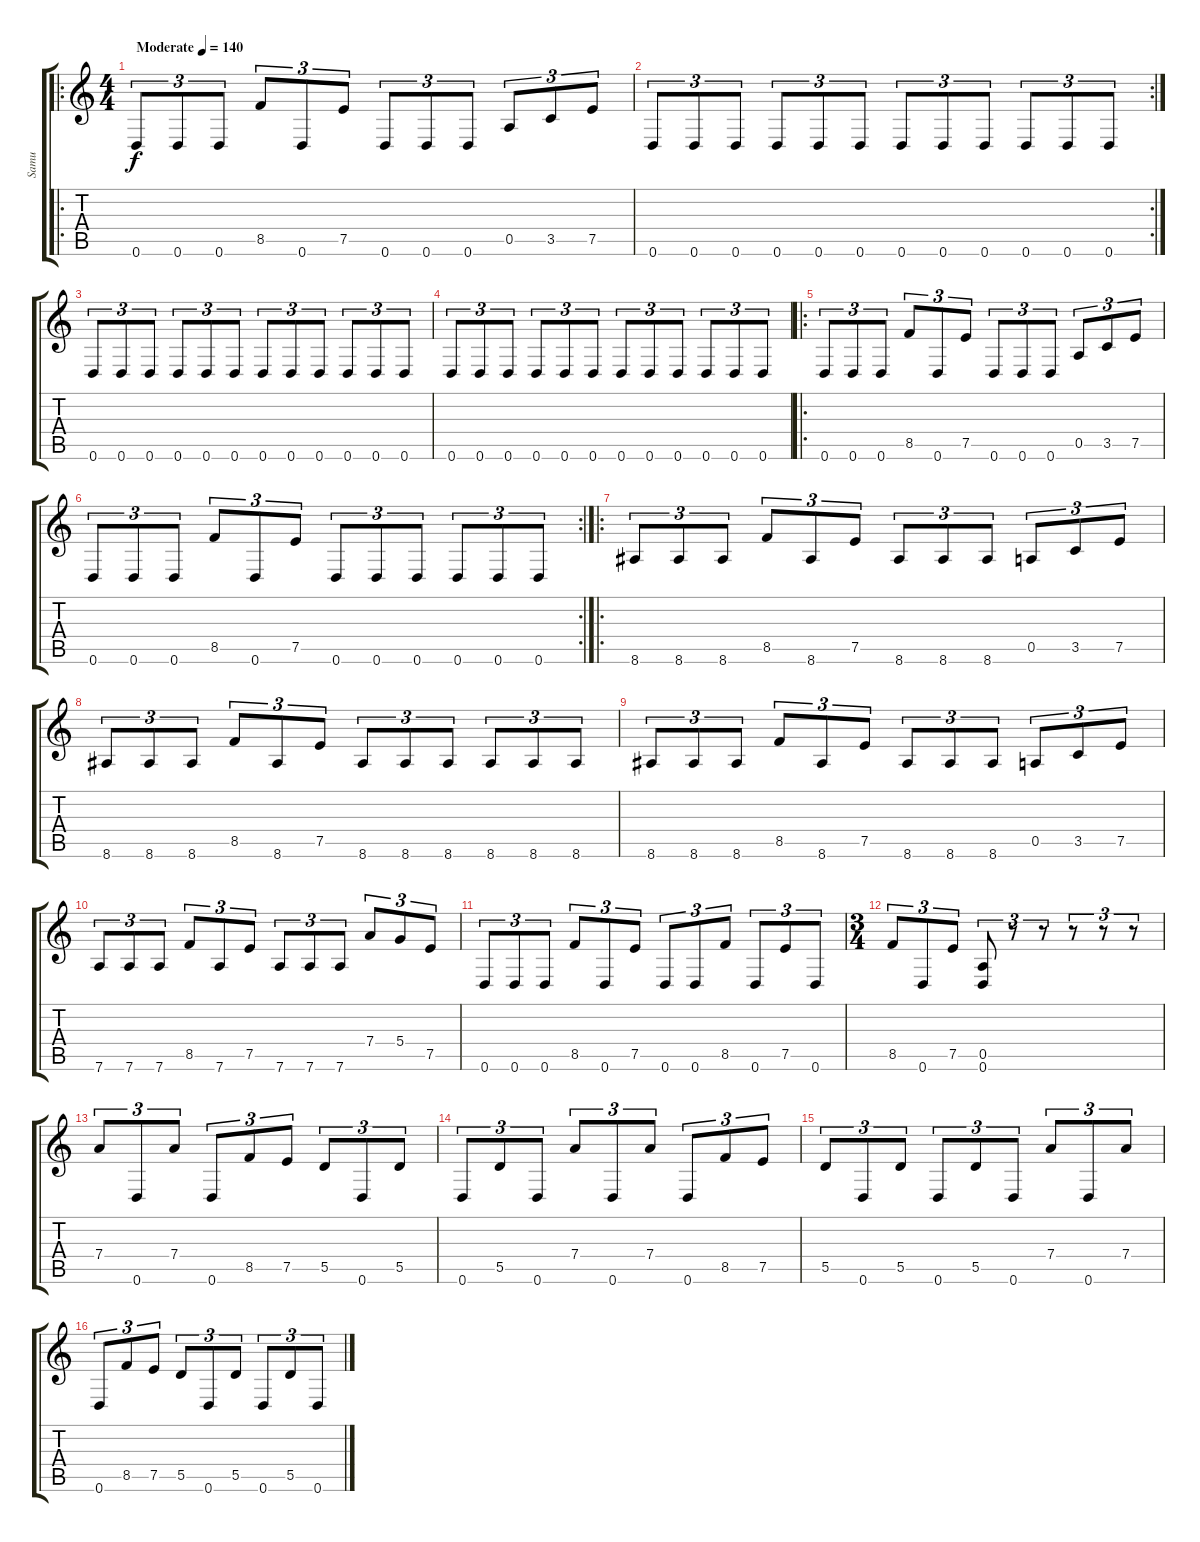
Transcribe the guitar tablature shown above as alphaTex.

\track ("Samu" "Samu") {instrument distortionguitar}
\staff {score tabs}
\tuning (E4 A3 G3 D3 A2 D2) {hide}
\ro
\ts (4 4)
\tempo (140 "Moderate")
\clef g2
\ks c
0.6.8{tu (3 2) dy f instrument distortionguitar} 0.6.8{tu (3 2)} 0.6.8{tu (3 2)} 8.5.8{tu (3 2)} 0.6.8{tu (3 2)} 7.5.8{tu (3 2)} 0.6.8{tu (3 2)} 0.6.8{tu (3 2)} 0.6.8{tu (3 2)} 0.5.8{tu (3 2)} 3.5.8{tu (3 2)} 7.5.8{tu (3 2)} |
\rc 2
0.6.8{tu (3 2)} 0.6.8{tu (3 2)} 0.6.8{tu (3 2)} 0.6.8{tu (3 2)} 0.6.8{tu (3 2)} 0.6.8{tu (3 2)} 0.6.8{tu (3 2)} 0.6.8{tu (3 2)} 0.6.8{tu (3 2)} 0.6.8{tu (3 2)} 0.6.8{tu (3 2)} 0.6.8{tu (3 2)} |
0.6.8{tu (3 2)} 0.6.8{tu (3 2)} 0.6.8{tu (3 2)} 0.6.8{tu (3 2)} 0.6.8{tu (3 2)} 0.6.8{tu (3 2)} 0.6.8{tu (3 2)} 0.6.8{tu (3 2)} 0.6.8{tu (3 2)} 0.6.8{tu (3 2)} 0.6.8{tu (3 2)} 0.6.8{tu (3 2)} |
0.6.8{tu (3 2)} 0.6.8{tu (3 2)} 0.6.8{tu (3 2)} 0.6.8{tu (3 2)} 0.6.8{tu (3 2)} 0.6.8{tu (3 2)} 0.6.8{tu (3 2)} 0.6.8{tu (3 2)} 0.6.8{tu (3 2)} 0.6.8{tu (3 2)} 0.6.8{tu (3 2)} 0.6.8{tu (3 2)} |
\ro
0.6.8{tu (3 2)} 0.6.8{tu (3 2)} 0.6.8{tu (3 2)} 8.5.8{tu (3 2)} 0.6.8{tu (3 2)} 7.5.8{tu (3 2)} 0.6.8{tu (3 2)} 0.6.8{tu (3 2)} 0.6.8{tu (3 2)} 0.5.8{tu (3 2)} 3.5.8{tu (3 2)} 7.5.8{tu (3 2)} |
\rc 2
0.6.8{tu (3 2)} 0.6.8{tu (3 2)} 0.6.8{tu (3 2)} 8.5.8{tu (3 2)} 0.6.8{tu (3 2)} 7.5.8{tu (3 2)} 0.6.8{tu (3 2)} 0.6.8{tu (3 2)} 0.6.8{tu (3 2)} 0.6.8{tu (3 2)} 0.6.8{tu (3 2)} 0.6.8{tu (3 2)} |
\ro
8.6.8{tu (3 2)} 8.6.8{tu (3 2)} 8.6.8{tu (3 2)} 8.5.8{tu (3 2)} 8.6.8{tu (3 2)} 7.5.8{tu (3 2)} 8.6.8{tu (3 2)} 8.6.8{tu (3 2)} 8.6.8{tu (3 2)} 0.5.8{tu (3 2)} 3.5.8{tu (3 2)} 7.5.8{tu (3 2)} |
8.6.8{tu (3 2)} 8.6.8{tu (3 2)} 8.6.8{tu (3 2)} 8.5.8{tu (3 2)} 8.6.8{tu (3 2)} 7.5.8{tu (3 2)} 8.6.8{tu (3 2)} 8.6.8{tu (3 2)} 8.6.8{tu (3 2)} 8.6.8{tu (3 2)} 8.6.8{tu (3 2)} 8.6.8{tu (3 2)} |
8.6.8{tu (3 2)} 8.6.8{tu (3 2)} 8.6.8{tu (3 2)} 8.5.8{tu (3 2)} 8.6.8{tu (3 2)} 7.5.8{tu (3 2)} 8.6.8{tu (3 2)} 8.6.8{tu (3 2)} 8.6.8{tu (3 2)} 0.5.8{tu (3 2)} 3.5.8{tu (3 2)} 7.5.8{tu (3 2)} |
7.6.8{tu (3 2)} 7.6.8{tu (3 2)} 7.6.8{tu (3 2)} 8.5.8{tu (3 2)} 7.6.8{tu (3 2)} 7.5.8{tu (3 2)} 7.6.8{tu (3 2)} 7.6.8{tu (3 2)} 7.6.8{tu (3 2)} 7.4.8{tu (3 2)} 5.4.8{tu (3 2)} 7.5.8{tu (3 2)} |
0.6.8{tu (3 2)} 0.6.8{tu (3 2)} 0.6.8{tu (3 2)} 8.5.8{tu (3 2)} 0.6.8{tu (3 2)} 7.5.8{tu (3 2)} 0.6.8{tu (3 2)} 0.6.8{tu (3 2)} 8.5.8{tu (3 2)} 0.6.8{tu (3 2)} 7.5.8{tu (3 2)} 0.6.8{tu (3 2)} |
\ts (3 4)
8.5.8{tu (3 2)} 0.6.8{tu (3 2)} 7.5.8{tu (3 2)} (0.5 0.6).8{tu (3 2)} r.8{tu (3 2)} r.8{tu (3 2)} r.8{tu (3 2)} r.8{tu (3 2)} r.8{tu (3 2)} |
7.4.8{tu (3 2)} 0.6.8{tu (3 2)} 7.4.8{tu (3 2)} 0.6.8{tu (3 2)} 8.5.8{tu (3 2)} 7.5.8{tu (3 2)} 5.5.8{tu (3 2)} 0.6.8{tu (3 2)} 5.5.8{tu (3 2)} |
0.6.8{tu (3 2)} 5.5.8{tu (3 2)} 0.6.8{tu (3 2)} 7.4.8{tu (3 2)} 0.6.8{tu (3 2)} 7.4.8{tu (3 2)} 0.6.8{tu (3 2)} 8.5.8{tu (3 2)} 7.5.8{tu (3 2)} |
5.5.8{tu (3 2)} 0.6.8{tu (3 2)} 5.5.8{tu (3 2)} 0.6.8{tu (3 2)} 5.5.8{tu (3 2)} 0.6.8{tu (3 2)} 7.4.8{tu (3 2)} 0.6.8{tu (3 2)} 7.4.8{tu (3 2)} |
0.6.8{tu (3 2)} 8.5.8{tu (3 2)} 7.5.8{tu (3 2)} 5.5.8{tu (3 2)} 0.6.8{tu (3 2)} 5.5.8{tu (3 2)} 0.6.8{tu (3 2)} 5.5.8{tu (3 2)} 0.6.8{tu (3 2)}
